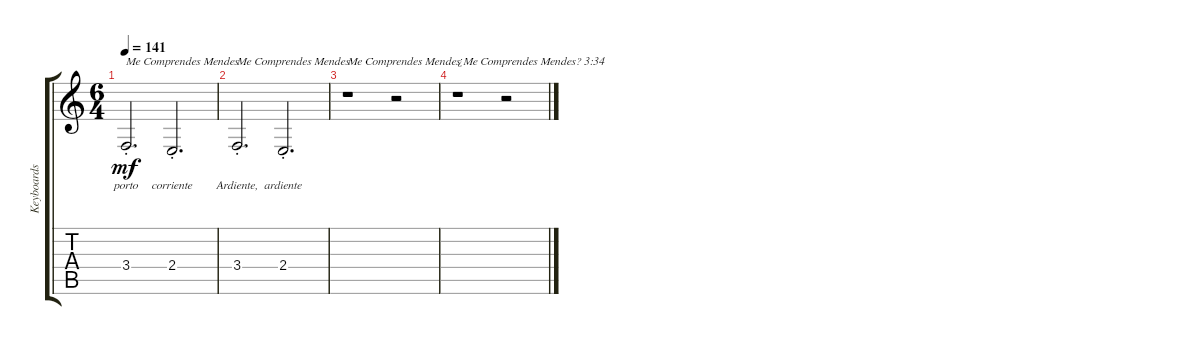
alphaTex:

\track ("Keyboards" "Keyboards") {instrument trumpet}
\staff {score tabs}
\tuning (E4 B3 G3 D3 A2 E2) {hide}
\ts (6 4)
\tempo 141
\clef g2
\ks c
3.4{st}.2{d txt "Me Comprendes Mendes" lyrics (0 "porto") lyrics (1 "") lyrics (2 "") lyrics (3 "") lyrics (4 "") dy mf volume 7} 2.4{st}.2{d lyrics (0 "corriente") lyrics (1 "") lyrics (2 "") lyrics (3 "") lyrics (4 "")} |
3.4{st}.2{d txt "Me Comprendes Mendes" lyrics (0 "Ardiente,") lyrics (1 "") lyrics (2 "") lyrics (3 "") lyrics (4 "") volume 3} 2.4{st}.2{d lyrics (0 "ardiente") lyrics (1 "") lyrics (2 "") lyrics (3 "") lyrics (4 "")} |
r.1{txt "Me Comprendes Mendes"} r.2 |
r.1{txt "¿Me Comprendes Mendes? 3:34"} r.2
